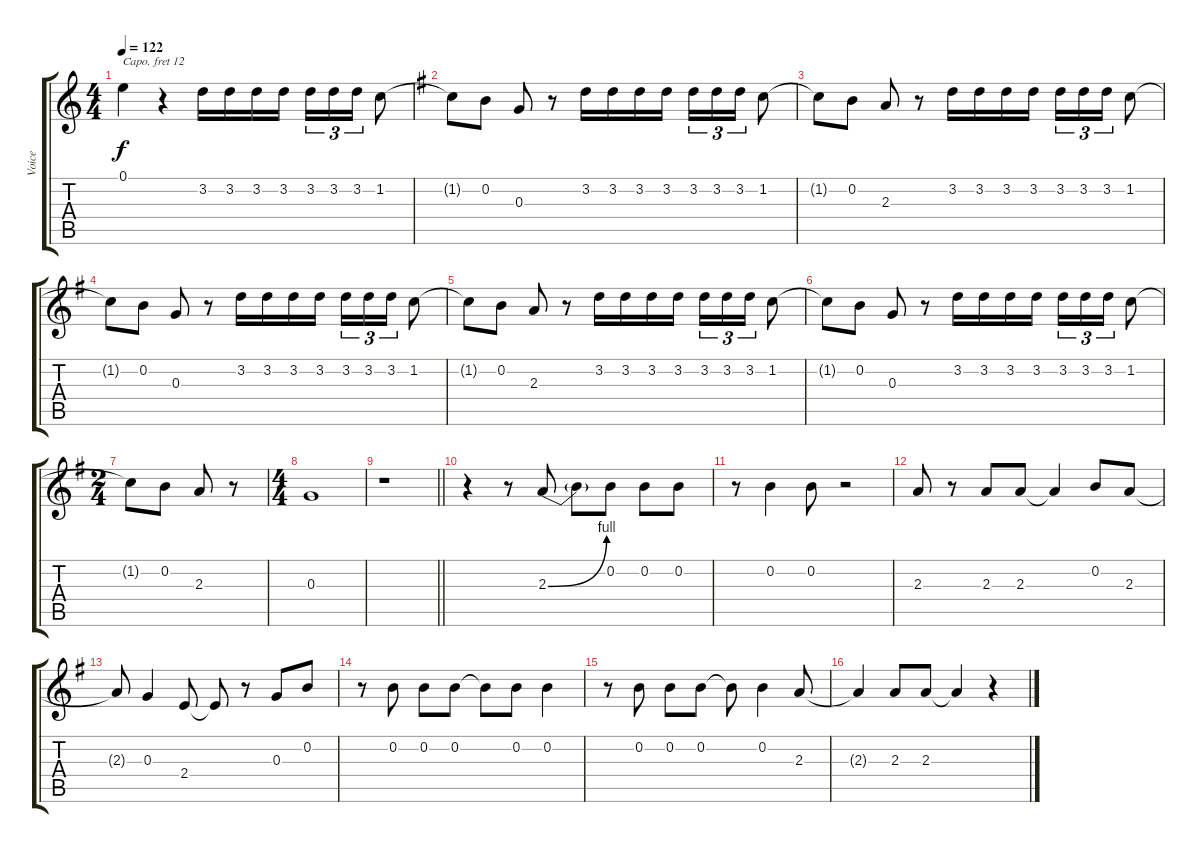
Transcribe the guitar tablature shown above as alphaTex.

\track ("Voice" "Voice") {instrument oboe}
\staff {score tabs}
\capo 12
\tuning (E4 B3 G3 D3 A2 E2) {hide}
\ts (4 4)
\tempo 122
\clef g2
\ks c
0.1.4{dy f} r.4 3.2.16 3.2.16 3.2.16 3.2.16 3.2.16{tu (3 2)} 3.2.16{tu (3 2)} 3.2.16{tu (3 2)} 1.2.8 |
\ks g
1.2{t}.8 0.2.8 0.3.8 r.8 3.2.16 3.2.16 3.2.16 3.2.16 3.2.16{tu (3 2)} 3.2.16{tu (3 2)} 3.2.16{tu (3 2)} 1.2.8 |
1.2{t}.8 0.2.8 2.3.8 r.8 3.2.16 3.2.16 3.2.16 3.2.16 3.2.16{tu (3 2)} 3.2.16{tu (3 2)} 3.2.16{tu (3 2)} 1.2.8 |
1.2{t}.8 0.2.8 0.3.8 r.8 3.2.16 3.2.16 3.2.16 3.2.16 3.2.16{tu (3 2)} 3.2.16{tu (3 2)} 3.2.16{tu (3 2)} 1.2.8 |
1.2{t}.8 0.2.8 2.3.8 r.8 3.2.16 3.2.16 3.2.16 3.2.16 3.2.16{tu (3 2)} 3.2.16{tu (3 2)} 3.2.16{tu (3 2)} 1.2.8 |
1.2{t}.8 0.2.8 0.3.8 r.8 3.2.16 3.2.16 3.2.16 3.2.16 3.2.16{tu (3 2)} 3.2.16{tu (3 2)} 3.2.16{tu (3 2)} 1.2.8 |
\ts (2 4)
1.2{t}.8 0.2.8 2.3.8 r.8 |
\ts (4 4)
0.3.1 |
\barLineRight lightlight
r.1 |
r.4 r.8 2.3{be (bend 0 0 60 4)}.8 2.3{t}.8 0.2.8 0.2.8 0.2.8 |
r.8 0.2.4 0.2.8 r.2 |
2.3.8 r.8 2.3.8 2.3.8 2.3{t}.4 0.2.8 2.3.8 |
2.3{t}.8 0.3.4 2.4.8 2.4{t}.8 r.8 0.3.8 0.2.8 |
r.8 0.2.8 0.2.8 0.2.8 0.2{t}.8 0.2.8 0.2.4 |
r.8 0.2.8 0.2.8 0.2.8 0.2{t}.8 0.2.4 2.3.8 |
2.3{t}.4 2.3.8 2.3.8 2.3{t}.4 r.4
